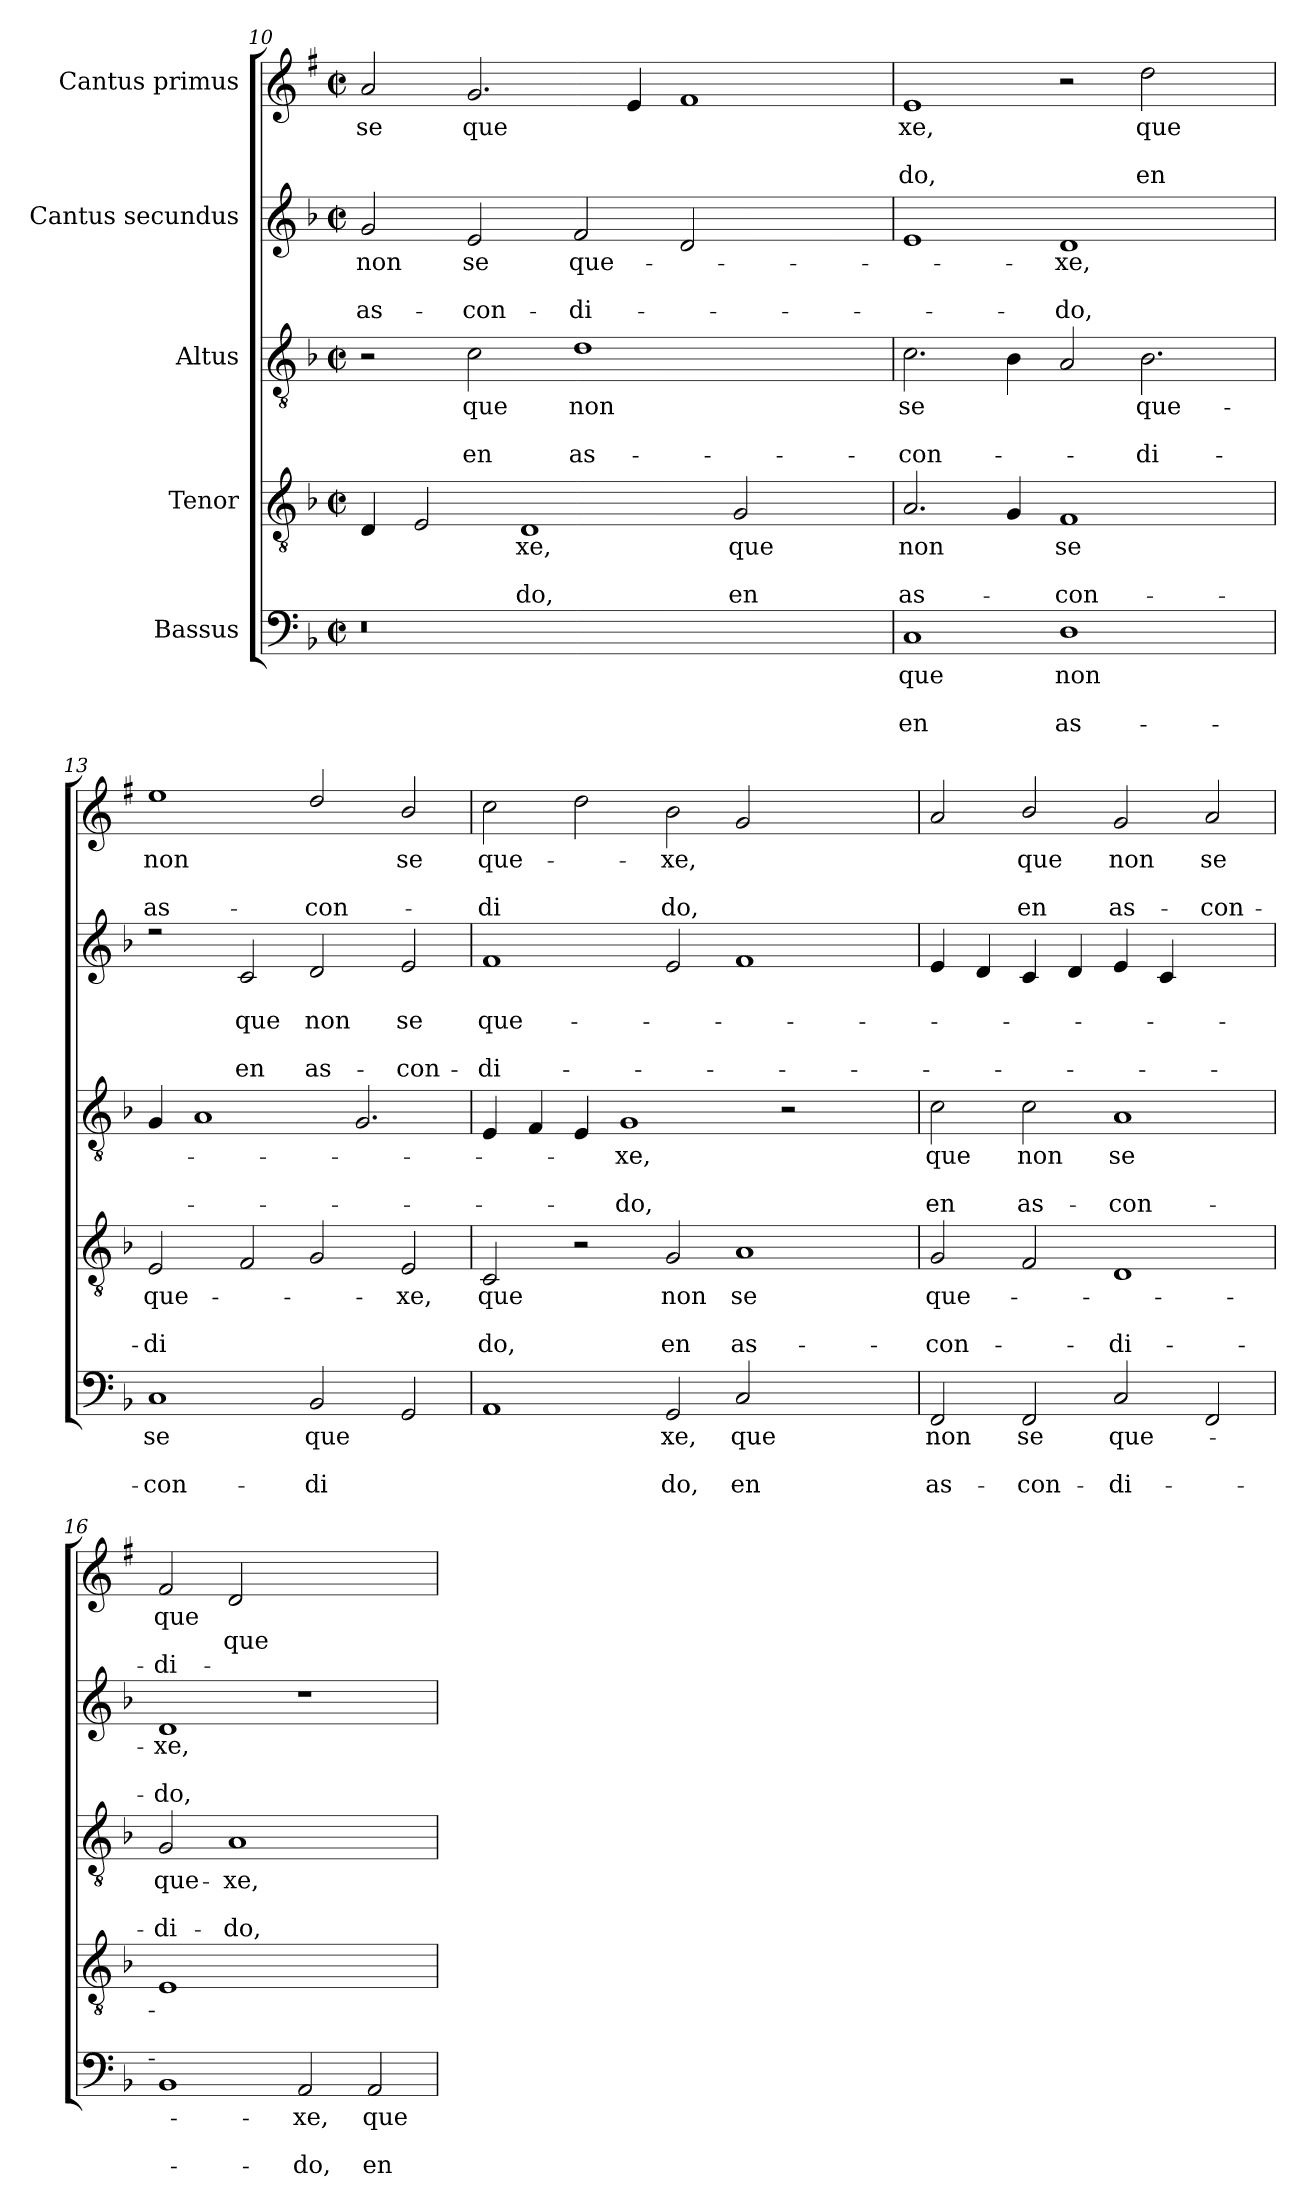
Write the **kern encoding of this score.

**kern	**text	**text	**text	**kern	**text	**text	**text	**kern	**text	**text	**text	**kern	**text	**text	**text	**kern	**text	**text	**text
*part5	*part5	*part5	*part5	*part4	*part4	*part4	*part4	*part3	*part3	*part3	*part3	*part2	*part2	*part2	*part2	*part1	*part1	*part1	*part1
*staff5	*staff5	*staff5	*staff5	*staff4	*staff4	*staff4	*staff4	*staff3	*staff3	*staff3	*staff3	*staff2	*staff2	*staff2	*staff2	*staff1	*staff1	*staff1	*staff1
*I"Bassus	*	*	*	*I"Tenor	*	*	*	*I"Altus	*	*	*	*I"Cantus secundus	*	*	*	*I"Cantus primus	*	*	*
*clefF4	*	*	*	*clefGv2	*	*	*	*clefGv2	*	*	*	*clefG2	*	*	*	*clefG2	*	*	*
*	*	*	*	*	*	*	*	*	*	*	*	*	*	*	*	*ITrd1c2	*	*	*
*k[b-]	*	*	*	*k[b-]	*	*	*	*k[b-]	*	*	*	*k[b-]	*	*	*	*k[b-]	*	*	*
*F:	*	*	*	*F:	*	*	*	*F:	*	*	*	*F:	*	*	*	*F:	*	*	*
*M4/2	*	*	*	*M4/2	*	*	*	*M4/2	*	*	*	*M4/2	*	*	*	*M4/2	*	*	*
*met(c|)	*	*	*	*met(c|)	*	*	*	*met(c|)	*	*	*	*met(c|)	*	*	*	*met(c|)	*	*	*
=10	=10	=10	=10	=10	=10	=10	=10	=10	=10	=10	=10	=10	=10	=10	=10	=10	=10	=10	=10
*	*	*	*	*	*	*	*	*	*	*	*	*^	*	*	*	*	*	*	*
!	!	!	!	!	!	!	!	!	!	!	!	!	!	!LO:LY:b	!	!LO:LY:b	!	!LO:LY:b	!	!
*	*	*	*	*	*	*	*	*	*	*	*	*	*	*	*	*	*^	*	*	*
0r	.	.	.	4D	.	.	.	2r	.	.	.	2g	2g\yy	non	.	as-	2g	0ryy	se	.	.
.	.	.	.	2E	.	.	.	.	.	.	.	.	.	.	.	.	.	.	.	.	.
!	!	!	!	!	!	!	!	!	!LO:LY:b	!	!LO:LY:b	!	!	!LO:LY:b	!	!LO:LY:b	!	!	!LO:LY:b	!	!
.	.	.	.	.	.	.	.	2c	que	.	en	2e	2e\yy	-se	.	con-	2.f	.	que	.	.
!	!	!	!	!	!LO:LY:b	!	!LO:LY:b	!	!	!	!	!	!	!	!	!	!	!	!	!	!
.	.	.	.	1D	-xe,	.	do,	.	.	.	.	.	.	.	.	.	.	.	.	.	.
!	!	!	!	!	!	!	!	!	!LO:LY:b	!	!LO:LY:b	!	!	!LO:LY:b	!	!LO:LY:b	!	!	!	!	!
.	.	.	.	.	.	.	.	1d	non	.	as-	2f	2f\yy	-que-	.	-di-	.	.	.	.	.
.	.	.	.	.	.	.	.	.	.	.	.	.	.	.	.	.	4d	.	.	.	.
.	.	.	.	.	.	.	.	.	.	.	.	2d	2d\yy	.	.	.	1e	.	.	.	.
!	!	!	!	!	!LO:LY:b	!	!LO:LY:b	!	!	!	!	!	!	!	!	!	!	!	!	!	!
.	.	.	.	2G	que	.	en	.	.	.	.	.	.	.	.	.	.	.	.	.	.
2ryy	.	.	.	.	.	.	.	2ryy	.	.	.	2ryy	2ryy	.	.	.	.	2ryy	.	.	.
.	.	.	.	4ryy	.	.	.	.	.	.	.	.	.	.	.	.	.	.	.	.	.
=11	=11	=11	=11	=11	=11	=11	=11	=11	=11	=11	=11	=11	=11	=11	=11	=11	=11	=11	=11	=11	=11
!	!LO:LY:b	!	!LO:LY:b	!	!LO:LY:b	!	!LO:LY:b	!	!LO:LY:b	!	!LO:LY:b	!	!	!	!	!	!	!	!LO:LY:b	!	!LO:LY:b
1C	que	.	en	2.A	non	.	as-	2.c	-se	.	con-	1e	1e\yy	.	.	.	1d	0ryy	xe,	.	do,
.	.	.	.	4G	.	.	.	4B-	.	.	.	.	.	.	.	.	.	.	.	.	.
!	!LO:LY:b	!	!LO:LY:b	!	!LO:LY:b	!	!LO:LY:b	!	!	!	!	!	!	!LO:LY:b	!	!LO:LY:b	!	!	!	!	!
1D	non	.	as-	1F	-se	.	con-	2A	.	.	.	1d	1d\yy	-xe,	.	do,	2r	.	.	.	.
!	!	!	!	!	!	!	!	!	!LO:LY:b	!	!LO:LY:b	!	!	!	!	!	!	!	!LO:LY:b	!	!LO:LY:b
.	.	.	.	.	.	.	.	2.B-	-que-	.	-di-	.	.	.	.	.	2cc	.	que	.	en
4ryy	.	.	.	4ryy	.	.	.	.	.	.	.	4ryy	4ryy	.	.	.	4ryy	4ryy	.	.	.
=13	=13	=13	=13	=13	=13	=13	=13	=13	=13	=13	=13	=13	=13	=13	=13	=13	=13	=13	=13	=13	=13
!	!LO:LY:b	!	!LO:LY:b	!	!LO:LY:b	!	!LO:LY:b	!	!	!	!	!	!	!	!	!	!	!	!LO:LY:b	!	!LO:LY:b
1C	-se	.	con-	2E	-que-	.	-di	4G	.	.	.	2r	0ryy	.	.	.	1dd	0ryy	non	.	as-
.	.	.	.	.	.	.	.	1A	.	.	.	.	.	.	.	.	.	.	.	.	.
!	!	!	!	!	!	!	!	!	!	!	!	!	!	!LO:LY:b	!	!LO:LY:b	!	!	!	!	!
.	.	.	.	2F	.	.	.	.	.	.	.	2c	.	que	.	en	.	.	.	.	.
!	!LO:LY:b	!	!LO:LY:b	!	!	!	!	!	!	!	!	!	!	!LO:LY:b	!	!LO:LY:b	!	!	!	!	!LO:LY:b
2BB-	-que	.	di	2G	.	.	.	.	.	.	.	2d	.	non	.	as-	2cc	.	.	.	-con-
.	.	.	.	.	.	.	.	2.G	.	.	.	.	.	.	.	.	.	.	.	.	.
!	!	!	!	!	!LO:LY:b	!	!	!	!	!	!	!	!	!LO:LY:b	!	!LO:LY:b	!	!	!LO:LY:b	!	!
2GG	.	.	.	2E	xe,	.	.	.	.	.	.	2e	.	-se	.	con-	2a	.	-se	.	.
=14	=14	=14	=14	=14	=14	=14	=14	=14	=14	=14	=14	=14	=14	=14	=14	=14	=14	=14	=14	=14	=14
!	!	!	!	!	!LO:LY:b	!	!LO:LY:b	!	!	!	!	!	!	!LO:LY:b	!	!LO:LY:b	!	!	!LO:LY:b	!	!LO:LY:b
1AA	.	.	.	2C	que	.	do,	4E	.	.	.	1f	1ryy	-que-	.	-di-	2b-	0ryy	que-	.	-di
.	.	.	.	.	.	.	.	4F	.	.	.	.	.	.	.	.	.	.	.	.	.
.	.	.	.	2r	.	.	.	4E	.	.	.	.	.	.	.	.	2cc	.	.	.	.
!	!	!	!	!	!	!	!	!	!LO:LY:b	!	!LO:LY:b	!	!	!	!	!	!	!	!	!	!
.	.	.	.	.	.	.	.	1G	-xe,	.	do,	.	.	.	.	.	.	.	.	.	.
!	!LO:LY:b	!	!LO:LY:b	!	!LO:LY:b	!	!LO:LY:b	!	!	!	!	!	!	!	!	!	!	!	!LO:LY:b	!	!LO:LY:b
2GG	xe,	.	do,	2G	non	.	en	.	.	.	.	2e	1.ryy	.	.	.	2a	.	xe,	.	do,
!	!LO:LY:b	!	!LO:LY:b	!	!LO:LY:b	!	!LO:LY:b	!	!	!	!	!	!	!	!	!	!	!	!	!	!
2C	que	.	en	1A	se	.	as-	.	.	.	.	1f	.	.	.	.	2f	.	.	.	.
.	.	.	.	.	.	.	.	2r	.	.	.	.	.	.	.	.	.	.	.	.	.
2ryy	.	.	.	.	.	.	.	.	.	.	.	.	.	.	.	.	2ryy	2ryy	.	.	.
.	.	.	.	.	.	.	.	4ryy	.	.	.	.	.	.	.	.	.	.	.	.	.
=15	=15	=15	=15	=15	=15	=15	=15	=15	=15	=15	=15	=15	=15	=15	=15	=15	=15	=15	=15	=15	=15
!	!LO:LY:b	!	!LO:LY:b	!	!LO:LY:b	!	!LO:LY:b	!	!LO:LY:b	!	!LO:LY:b	!	!	!	!	!	!	!	!	!	!
2FF	non	.	as-	2G	-que-	.	-con-	2c	que	.	en	4e	2ryy	.	.	.	2g	2ryy	.	.	.
.	.	.	.	.	.	.	.	.	.	.	.	4d	.	.	.	.	.	.	.	.	.
!	!LO:LY:b	!	!LO:LY:b	!	!	!	!	!	!LO:LY:b	!	!LO:LY:b	!	!	!	!	!	!	!	!LO:LY:b	!	!LO:LY:b
2FF	-se	.	con-	2F	.	.	.	2c	non	.	as-	4c	1.ryy	.	.	.	2a	2f\yy	que	.	en
.	.	.	.	.	.	.	.	.	.	.	.	4d	.	.	.	.	.	.	.	.	.
!	!LO:LY:b	!	!LO:LY:b	!	!	!	!LO:LY:b	!	!LO:LY:b	!	!LO:LY:b	!	!	!	!	!	!	!	!LO:LY:b	!	!LO:LY:b
2C	-que-	.	-di-	1D	.	.	-di-	1A	-se	.	con-	4e	.	.	.	.	2f	2g\yy	non	.	as-
.	.	.	.	.	.	.	.	.	.	.	.	4c	.	.	.	.	.	.	.	.	.
!	!	!	!	!	!	!	!	!	!	!	!	!	!	!	!	!	!	!	!LO:LY:b	!	!LO:LY:b
2FF	.	.	.	.	.	.	.	.	.	.	.	2ryy	.	.	.	.	2g	2a\yy	-se	.	con-
*	*	*	*	*	*	*	*	*	*	*	*	*v	*v	*	*	*	*	*	*	*	*
!!LO:LB:g=z	!!
=16	=16	=16	=16	=16	=16	=16	=16	=16	=16	=16	=16	=16	=16	=16	=16	=16	=16	=16	=16	=16
!	!	!	!	!	!	!	!	!	!LO:LY:b	!	!LO:LY:b	!	!LO:LY:b	!	!LO:LY:b	!	!	!LO:LY:b	!	!LO:LY:b
1BB-	.	.	.	1E	.	.	.	2G	-que-	.	-di-	1d	-xe,	.	do,	2e	2f\yy	que	.	di-
!	!	!	!	!	!	!	!	!	!LO:LY:b	!	!LO:LY:b	!	!	!	!	!	!	!	!LO:LY:b	!
.	.	.	.	.	.	.	.	1A	-xe,	.	do,	.	.	.	.	2c	2g\yy	.	-que	.
!	!LO:LY:b	!	!LO:LY:b	!	!	!	!	!	!	!	!	!	!	!	!	!	!	!LO:LY:b	!	!LO:LY:b
2AA	-xe,	.	do,	1ryy	.	.	.	.	.	.	.	1r	.	.	.	2ryy	2e\yy	-xe,	.	do,
!	!LO:LY:b	!	!LO:LY:b	!	!	!	!	!	!	!	!	!	!	!	!	!	!	!	!	!
2AA	que	.	en	.	.	.	.	2ryy	.	.	.	.	.	.	.	2ryy	2ryy	.	.	.
*	*	*	*	*	*	*	*	*	*	*	*	*	*	*	*	*v	*v	*	*	*
=	=	=	=	=	=	=	=	=	=	=	=	=	=	=	=	=	=	=	=
*-	*-	*-	*-	*-	*-	*-	*-	*-	*-	*-	*-	*-	*-	*-	*-	*-	*-	*-	*-
